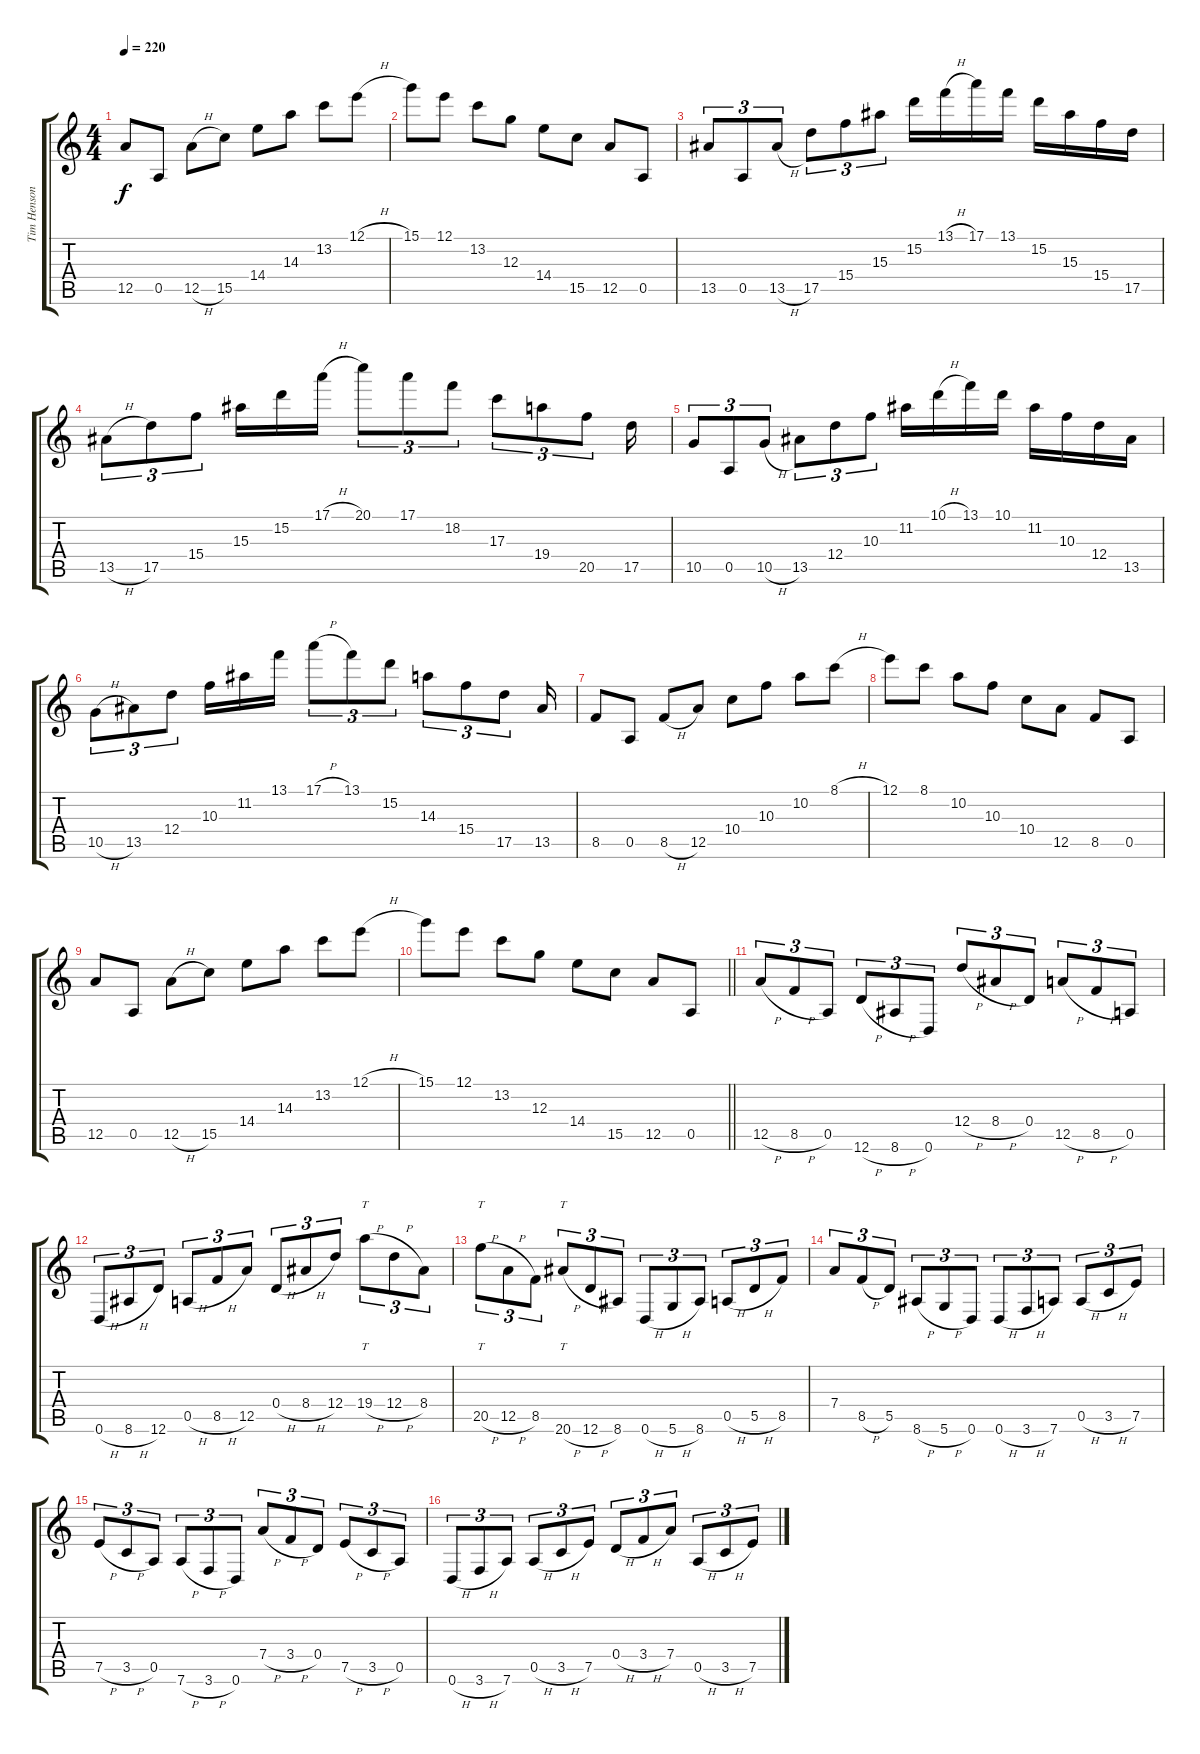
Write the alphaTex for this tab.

\track ("Tim Henson" "Tim Henson") {instrument distortionguitar}
\staff {score tabs}
\tuning (E4 B3 G3 D3 A2 D2) {hide}
\ts (4 4)
\tempo 220
\clef g2
\ks c
12.5.8{dy f} 0.5.8 12.5{h}.8 15.5.8 14.4.8 14.3.8 13.2.8 12.1{h}.8 |
15.1.8 12.1.8 13.2.8 12.3.8 14.4.8 15.5.8 12.5.8 0.5.8 |
13.5.8{tu (3 2)} 0.5.8{tu (3 2)} 13.5{h}.8{tu (3 2)} 17.5.8{tu (3 2)} 15.4.8{tu (3 2)} 15.3.8{tu (3 2)} 15.2.16 13.1{h}.16 17.1.16 13.1.16 15.2.16 15.3.16 15.4.16 17.5.16 |
13.5{h}.8{tu (3 2)} 17.5.8{tu (3 2)} 15.4.8{tu (3 2)} 15.3.16 15.2.16 17.1{h}.16 20.1.8{tu (3 2)} 17.1.8{tu (3 2)} 18.2.8{tu (3 2)} 17.3.8{tu (3 2)} 19.4.8{tu (3 2)} 20.5.8{tu (3 2)} 17.5.16 |
10.5.8{tu (3 2)} 0.5.8{tu (3 2)} 10.5{h}.8{tu (3 2)} 13.5.8{tu (3 2)} 12.4.8{tu (3 2)} 10.3.8{tu (3 2)} 11.2.16 10.1{h}.16 13.1.16 10.1.16 11.2.16 10.3.16 12.4.16 13.5.16 |
10.5{h}.8{tu (3 2)} 13.5.8{tu (3 2)} 12.4.8{tu (3 2)} 10.3.16 11.2.16 13.1.16 17.1{h}.8{tu (3 2)} 13.1.8{tu (3 2)} 15.2.8{tu (3 2)} 14.3.8{tu (3 2)} 15.4.8{tu (3 2)} 17.5.8{tu (3 2)} 13.5.16 |
8.5.8 0.5.8 8.5{h}.8 12.5.8 10.4.8 10.3.8 10.2.8 8.1{h}.8 |
12.1.8 8.1.8 10.2.8 10.3.8 10.4.8 12.5.8 8.5.8 0.5.8 |
12.5.8 0.5.8 12.5{h}.8 15.5.8 14.4.8 14.3.8 13.2.8 12.1{h}.8 |
\barLineRight lightlight
15.1.8 12.1.8 13.2.8 12.3.8 14.4.8 15.5.8 12.5.8 0.5.8 |
12.5{h}.8{tu (3 2)} 8.5{h}.8{tu (3 2)} 0.5.8{tu (3 2)} 12.6{h}.8{tu (3 2)} 8.6{h}.8{tu (3 2)} 0.6.8{tu (3 2)} 12.4{h}.8{tu (3 2)} 8.4{h}.8{tu (3 2)} 0.4.8{tu (3 2)} 12.5{h}.8{tu (3 2)} 8.5{h}.8{tu (3 2)} 0.5.8{tu (3 2)} |
0.6{h}.8{tu (3 2)} 8.6{h}.8{tu (3 2)} 12.6.8{tu (3 2)} 0.5{h}.8{tu (3 2)} 8.5{h}.8{tu (3 2)} 12.5.8{tu (3 2)} 0.4{h}.8{tu (3 2)} 8.4{h}.8{tu (3 2)} 12.4.8{tu (3 2)} 19.4{h}.8{tt tu (3 2)} 12.4{h}.8{tu (3 2)} 8.4.8{tu (3 2)} |
20.5{h}.8{tt tu (3 2)} 12.5{h}.8{tu (3 2)} 8.5.8{tu (3 2)} 20.6{h}.8{tt tu (3 2)} 12.6{h}.8{tu (3 2)} 8.6.8{tu (3 2)} 0.6{h}.8{tu (3 2)} 5.6{h}.8{tu (3 2)} 8.6.8{tu (3 2)} 0.5{h}.8{tu (3 2)} 5.5{h}.8{tu (3 2)} 8.5.8{tu (3 2)} |
7.4.8{tu (3 2)} 8.5{h}.8{tu (3 2)} 5.5.8{tu (3 2)} 8.6{h}.8{tu (3 2)} 5.6{h}.8{tu (3 2)} 0.6.8{tu (3 2)} 0.6{h}.8{tu (3 2)} 3.6{h}.8{tu (3 2)} 7.6.8{tu (3 2)} 0.5{h}.8{tu (3 2)} 3.5{h}.8{tu (3 2)} 7.5.8{tu (3 2)} |
7.5{h}.8{tu (3 2)} 3.5{h}.8{tu (3 2)} 0.5.8{tu (3 2)} 7.6{h}.8{tu (3 2)} 3.6{h}.8{tu (3 2)} 0.6.8{tu (3 2)} 7.4{h}.8{tu (3 2)} 3.4{h}.8{tu (3 2)} 0.4.8{tu (3 2)} 7.5{h}.8{tu (3 2)} 3.5{h}.8{tu (3 2)} 0.5.8{tu (3 2)} |
0.6{h}.8{tu (3 2)} 3.6{h}.8{tu (3 2)} 7.6.8{tu (3 2)} 0.5{h}.8{tu (3 2)} 3.5{h}.8{tu (3 2)} 7.5.8{tu (3 2)} 0.4{h}.8{tu (3 2)} 3.4{h}.8{tu (3 2)} 7.4.8{tu (3 2)} 0.5{h}.8{tu (3 2)} 3.5{h}.8{tu (3 2)} 7.5.8{tu (3 2)}
